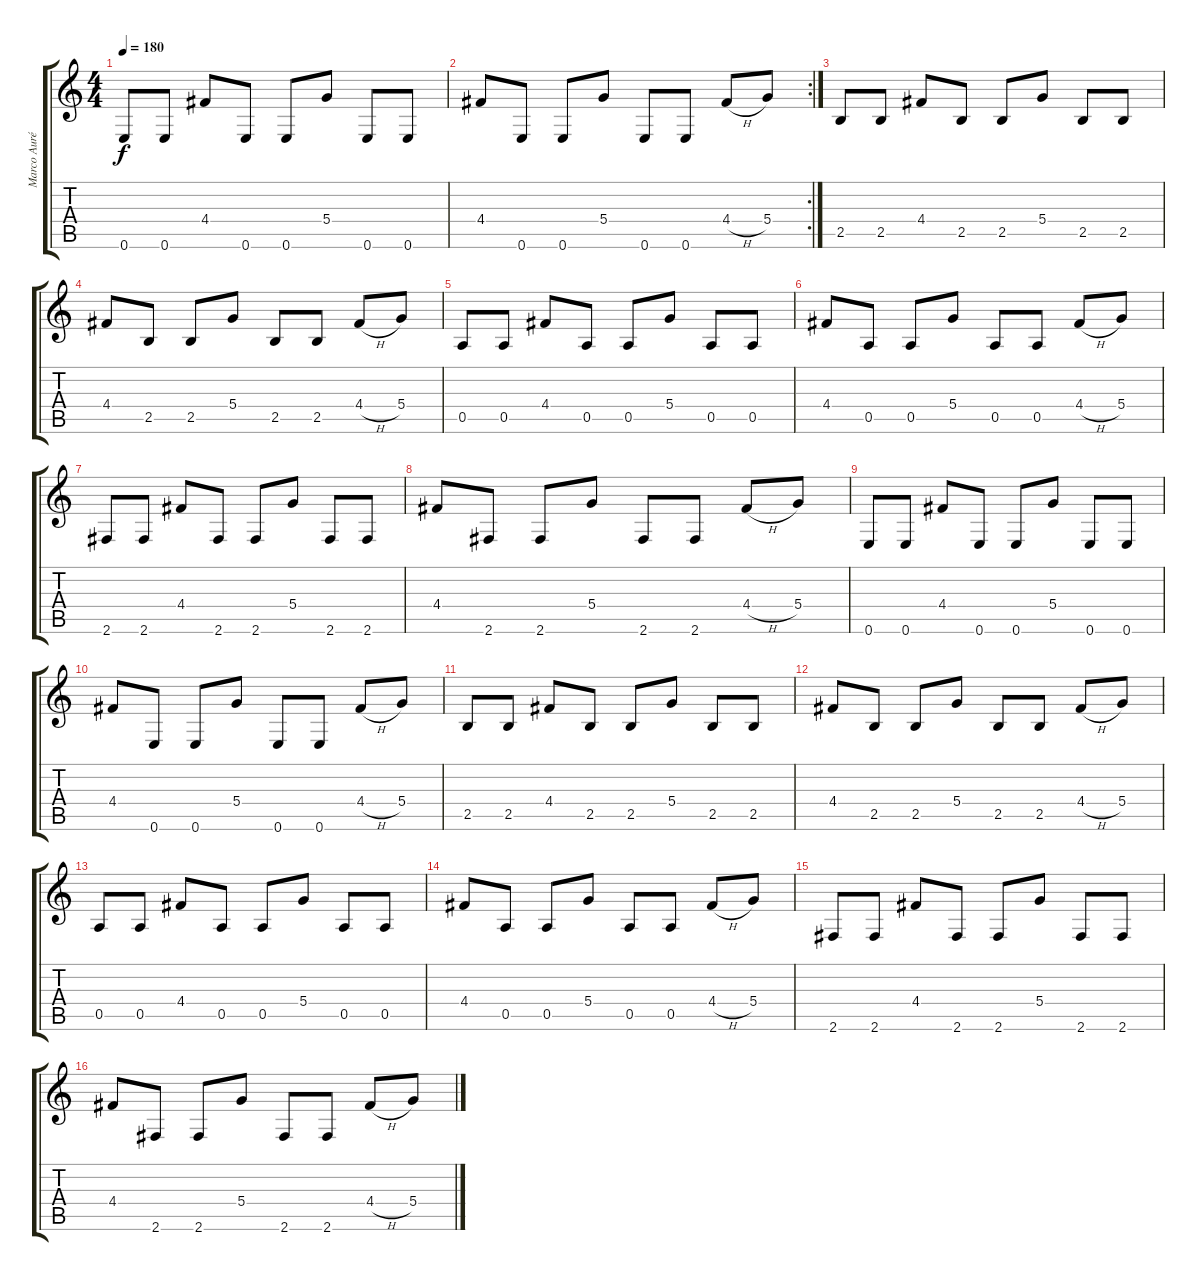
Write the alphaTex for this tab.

\track ("Marco Aurélio" "Marco Auré") {instrument distortionguitar}
\staff {score tabs}
\tuning (E4 B3 G3 D3 A2 E2) {hide}
\ts (4 4)
\tempo 180
\clef g2
\ks c
0.6.8{dy f} 0.6.8 4.4.8 0.6.8 0.6.8 5.4.8 0.6.8 0.6.8 |
\rc 2
4.4.8 0.6.8 0.6.8 5.4.8 0.6.8 0.6.8 4.4{h}.8 5.4.8 |
2.5.8 2.5.8 4.4.8 2.5.8 2.5.8 5.4.8 2.5.8 2.5.8 |
4.4.8 2.5.8 2.5.8 5.4.8 2.5.8 2.5.8 4.4{h}.8 5.4.8 |
0.5.8 0.5.8 4.4.8 0.5.8 0.5.8 5.4.8 0.5.8 0.5.8 |
4.4.8 0.5.8 0.5.8 5.4.8 0.5.8 0.5.8 4.4{h}.8 5.4.8 |
2.6.8 2.6.8 4.4.8 2.6.8 2.6.8 5.4.8 2.6.8 2.6.8 |
4.4.8 2.6.8 2.6.8 5.4.8 2.6.8 2.6.8 4.4{h}.8 5.4.8 |
0.6.8 0.6.8 4.4.8 0.6.8 0.6.8 5.4.8 0.6.8 0.6.8 |
4.4.8 0.6.8 0.6.8 5.4.8 0.6.8 0.6.8 4.4{h}.8 5.4.8 |
2.5.8 2.5.8 4.4.8 2.5.8 2.5.8 5.4.8 2.5.8 2.5.8 |
4.4.8 2.5.8 2.5.8 5.4.8 2.5.8 2.5.8 4.4{h}.8 5.4.8 |
0.5.8 0.5.8 4.4.8 0.5.8 0.5.8 5.4.8 0.5.8 0.5.8 |
4.4.8 0.5.8 0.5.8 5.4.8 0.5.8 0.5.8 4.4{h}.8 5.4.8 |
2.6.8 2.6.8 4.4.8 2.6.8 2.6.8 5.4.8 2.6.8 2.6.8 |
4.4.8 2.6.8 2.6.8 5.4.8 2.6.8 2.6.8 4.4{h}.8 5.4.8
